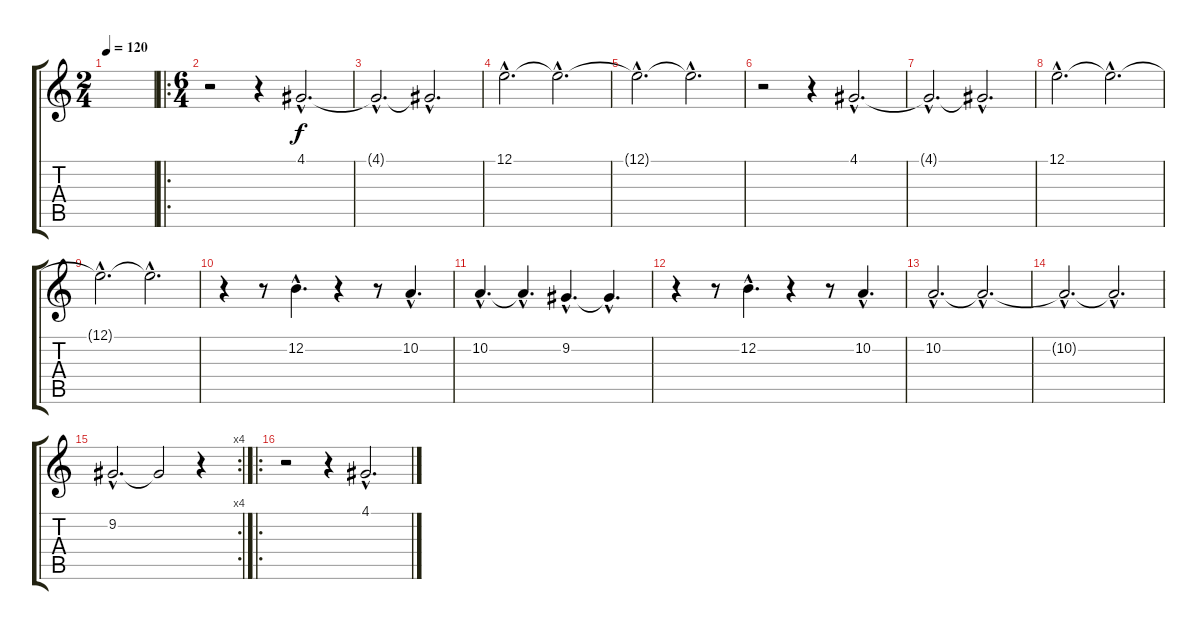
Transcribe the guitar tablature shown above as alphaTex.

\track "" {instrument stringensemble1}
\staff {score tabs}
\tuning (E4 B3 G3 D3 A2 E2) {hide}
\ts (2 4)
\tempo 120
\clef g2
\ks c
|
\ro
\ts (6 4)
r.2 r.4 4.1{hac}.2{d} |
4.1{hac t}.2{d} 4.1{hac t}.2{d} |
12.1{hac}.2{d} 12.1{hac t}.2{d} |
12.1{hac t}.2{d} 12.1{hac t}.2{d} |
r.2 r.4 4.1{hac}.2{d} |
4.1{hac t}.2{d} 4.1{hac t}.2{d} |
12.1{hac}.2{d} 12.1{hac t}.2{d} |
12.1{hac t}.2{d} 12.1{hac t}.2{d} |
r.4 r.8 12.2{hac}.4{d} r.4 r.8 10.2{hac}.4{d} |
10.2{hac}.4{d} 10.2{hac t}.4{d} 9.2{hac}.4{d} 9.2{hac t}.4{d} |
r.4 r.8 12.2{hac}.4{d} r.4 r.8 10.2{hac}.4{d} |
10.2{hac}.2{d} 10.2{hac t}.2{d} |
10.2{hac t}.2{d} 10.2{hac t}.2{d} |
\rc 4
9.2{hac}.2{d} 9.2{t}.2 r.4 |
\ro
r.2{volume 0} r.4 4.1{hac}.2{d}
